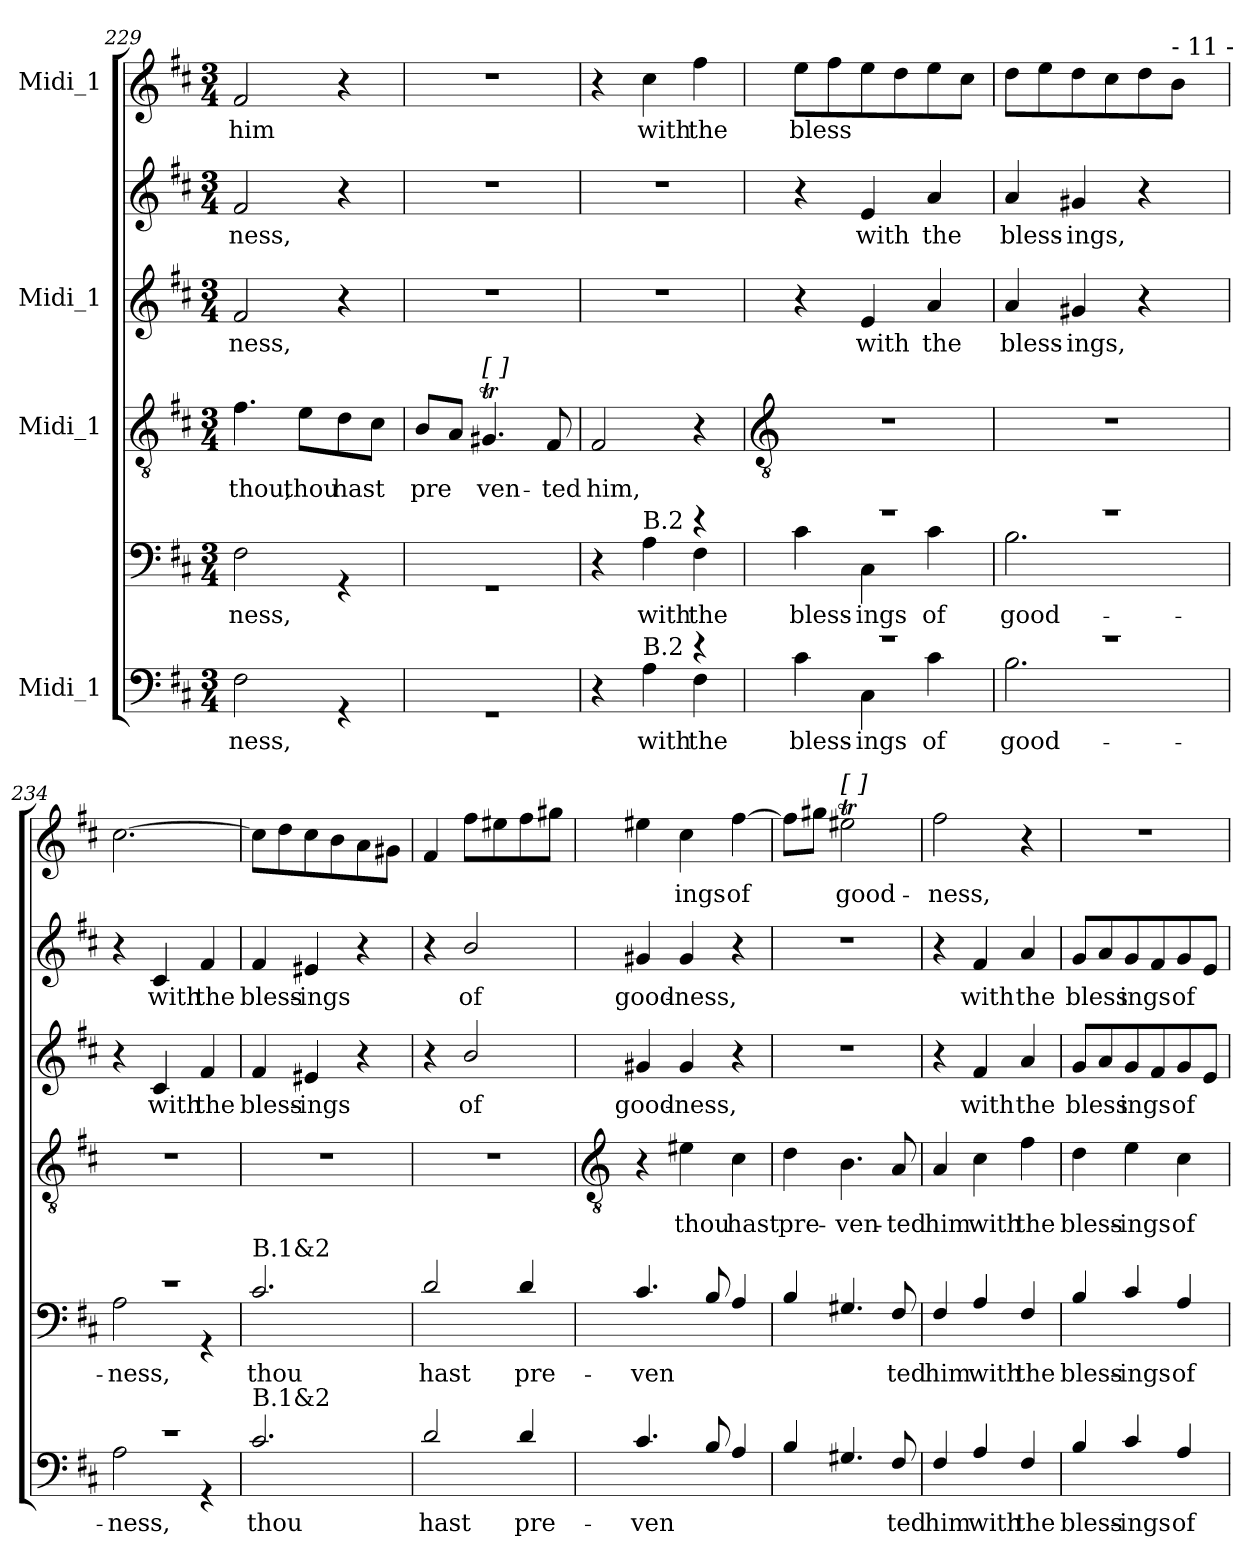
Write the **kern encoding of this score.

**kern	**text	**kern	**text	**kern	**text	**kern	**text	**kern	**text	**kern	**text
*part4	*part4	*part4	*part4	*part3	*part3	*part2	*part2	*part2	*part2	*part1	*part1
*staff6	*staff6	*staff5	*staff5	*staff4	*staff4	*staff3	*staff3	*staff2	*staff2	*staff1	*staff1
*I"Midi_1	*	*	*	*I"Midi_1	*	*I"Midi_1	*	*	*	*I"Midi_1	*
*	*	*clefF4	*	*clefGv2	*	*clefG2	*	*clefG2	*	*clefG2	*
*k[f#c#]	*	*k[f#c#]	*	*k[f#c#]	*	*k[f#c#]	*	*k[f#c#]	*	*k[f#c#]	*
*D:	*	*D:	*	*D:	*	*D:	*	*D:	*	*D:	*
*M3/4	*	*M3/4	*	*M3/4	*	*M3/4	*	*M3/4	*	*M3/4	*
=229	=229	=229	=229	=229	=229	=229	=229	=229	=229	=229	=229
*^	*	*	*	*	*	*	*	*	*	*	*
!	!	!LO:LY:b	!	!LO:LY:b	!	!LO:LY:b	!	!LO:LY:b	!	!LO:LY:b	!	!LO:LY:b
*	*	*	*^	*	*	*	*	*	*	*	*	*
2.ryy	2F#	ness,	2.ryy	2F#	ness,	4.f#	thou,	2f#	-ness,	2f#	-ness,	2f#	him
!	!	!	!	!	!	!	!LO:LY:b	!	!	!	!	!	!
.	.	.	.	.	.	8eL	thou	.	.	.	.	.	.
!	!	!	!	!	!	!	!LO:LY:b	!	!	!	!	!	!
.	4r	.	.	4r	.	8d	hast	4r	.	4r	.	4r	.
.	.	.	.	.	.	8c#J	.	.	.	.	.	.	.
=230	=230	=230	=230	=230	=230	=230	=230	=230	=230	=230	=230	=230	=230
!LO:N:vis=1	!LO:N:vis=1	!	!LO:N:vis=1	!LO:N:vis=1	!	!	!LO:LY:b	!LO:N:vis=1	!	!LO:N:vis=1	!	!LO:N:vis=1	!
2.ryy	2.r	.	2.ryy	2.r	.	8BL	pre	2.r	.	2.r	.	2.r	.
.	.	.	.	.	.	8AJ	.	.	.	.	.	.	.
!	!	!	!	!	!	!LO:TX:a:t=[   ]	!	!	!	!	!	!	!
!	!	!	!	!	!	!	!LO:LY:b	!	!	!	!	!	!
.	.	.	.	.	.	4.G#Xt	ven-	.	.	.	.	.	.
!	!	!	!	!	!	!	!LO:LY:b	!	!	!	!	!	!
.	.	.	.	.	.	8F#	-ted	.	.	.	.	.	.
=231	=231	=231	=231	=231	=231	=231	=231	=231	=231	=231	=231	=231	=231
!	!	!	!	!	!	!	!LO:LY:b	!LO:N:vis=1	!	!LO:N:vis=1	!	!	!
2ryy	4r	.	2ryy	4r	.	2F#	him,	2.r	.	2.r	.	4r	.
!	!	!	!	!LO:TX:a:t=B.2	!	!	!	!	!	!	!	!	!
!	!LO:TX:a:t=B.2	!	!	!	!	!	!	!	!	!	!	!	!
!	!	!LO:LY:b	!	!	!LO:LY:b	!	!	!	!	!	!	!	!LO:LY:b
.	4A	with	.	4A	with	.	.	.	.	.	.	4cc#	with
!	!	!LO:LY:b	!	!	!LO:LY:b	!	!	!	!	!	!	!	!LO:LY:b
4r	4F#	the	4r	4F#	the	4r	.	.	.	.	.	4ff#	the
!!LO:LB:g=z
=232	=232	=232	=232	=232	=232	=232	=232	=232	=232	=232	=232	=232	=232
*	*	*	*	*	*	*clefGv2	*	*	*	*	*	*	*
!LO:N:vis=1	!	!LO:LY:b	!LO:N:vis=1	!	!LO:LY:b	!LO:N:vis=1	!	!	!	!	!	!	!LO:LY:b
2.r	4c#	bless-	2.r	4c#	bless-	2.r	.	4r	.	4r	.	8eeL	bless
.	.	.	.	.	.	.	.	.	.	.	.	8ff#	.
!	!	!LO:LY:b	!	!	!LO:LY:b	!	!	!	!LO:LY:b	!	!LO:LY:b	!	!
.	4C#	-ings	.	4C#	-ings	.	.	4e	with	4e	with	8ee	.
.	.	.	.	.	.	.	.	.	.	.	.	8dd	.
!	!	!LO:LY:b	!	!	!LO:LY:b	!	!	!	!LO:LY:b	!	!LO:LY:b	!	!
.	4c#	of	.	4c#	of	.	.	4a	the	4a	the	8ee	.
.	.	.	.	.	.	.	.	.	.	.	.	8cc#J	.
=233	=233	=233	=233	=233	=233	=233	=233	=233	=233	=233	=233	=233	=233
!LO:N:vis=1	!	!LO:LY:b	!LO:N:vis=1	!	!LO:LY:b	!LO:N:vis=1	!	!	!LO:LY:b	!	!LO:LY:b	!	!
2.r	2.B	good-	2.r	2.B	good-	2.r	.	4a	bless-	4a	bless-	8ddL	.
.	.	.	.	.	.	.	.	.	.	.	.	8ee	.
!	!	!	!	!	!	!	!	!	!LO:LY:b	!	!LO:LY:b	!	!
.	.	.	.	.	.	.	.	4g#X	-ings,	4g#X	-ings,	8dd	.
.	.	.	.	.	.	.	.	.	.	.	.	8cc#	.
.	.	.	.	.	.	.	.	4r	.	4r	.	8dd	.
!	!	!	!	!	!	!	!	!	!	!	!	!LO:TX:a:t=- 11 -	!
.	.	.	.	.	.	.	.	.	.	.	.	8bJ	.
=234	=234	=234	=234	=234	=234	=234	=234	=234	=234	=234	=234	=234	=234
!LO:N:vis=1	!	!LO:LY:b	!LO:N:vis=1	!	!LO:LY:b	!LO:N:vis=1	!	!	!	!	!	!	!
2.r	2A	-ness,	2.r	2A	-ness,	2.r	.	4r	.	4r	.	[2.cc#	.
!	!	!	!	!	!	!	!	!	!LO:LY:b	!	!LO:LY:b	!	!
.	.	.	.	.	.	.	.	4c#	with	4c#	with	.	.
!	!	!	!	!	!	!	!	!	!LO:LY:b	!	!LO:LY:b	!	!
.	4r	.	.	4r	.	.	.	4f#	the	4f#	the	.	.
=235	=235	=235	=235	=235	=235	=235	=235	=235	=235	=235	=235	=235	=235
!	!	!	!LO:TX:a:t=B.1&2	!	!	!	!	!	!	!	!	!	!
!LO:TX:a:t=B.1&2	!	!	!	!	!	!	!	!	!	!	!	!	!
!	!LO:N:vis=1	!LO:LY:b	!	!LO:N:vis=1	!LO:LY:b	!LO:N:vis=1	!	!	!LO:LY:b	!	!LO:LY:b	!	!
2.c#	2.ryy	thou	2.c#	2.ryy	thou	2.r	.	4f#	bless-	4f#	bless-	8cc#L]	.
.	.	.	.	.	.	.	.	.	.	.	.	8dd	.
!	!	!	!	!	!	!	!	!	!LO:LY:b	!	!LO:LY:b	!	!
.	.	.	.	.	.	.	.	4e#X	-ings	4e#X	-ings	8cc#	.
.	.	.	.	.	.	.	.	.	.	.	.	8b	.
.	.	.	.	.	.	.	.	4r	.	4r	.	8a	.
.	.	.	.	.	.	.	.	.	.	.	.	8g#XJ	.
=236	=236	=236	=236	=236	=236	=236	=236	=236	=236	=236	=236	=236	=236
!	!LO:N:vis=1	!LO:LY:b	!	!LO:N:vis=1	!LO:LY:b	!LO:N:vis=1	!	!	!	!	!	!	!
2d	2.ryy	hast	2d	2.ryy	hast	2.r	.	4r	.	4r	.	4f#	.
!	!	!	!	!	!	!	!	!	!LO:LY:b	!	!LO:LY:b	!	!
.	.	.	.	.	.	.	.	2b/	of	2b/	of	8ff#L	.
.	.	.	.	.	.	.	.	.	.	.	.	8ee#X	.
!	!	!LO:LY:b	!	!	!LO:LY:b	!	!	!	!	!	!	!	!
4d	.	pre-	4d	.	pre-	.	.	.	.	.	.	8ff#	.
.	.	.	.	.	.	.	.	.	.	.	.	8gg#XJ	.
!!LO:LB:g=z
=237	=237	=237	=237	=237	=237	=237	=237	=237	=237	=237	=237	=237	=237
*	*	*	*	*	*	*clefGv2	*	*	*	*	*	*	*
!	!LO:N:vis=1	!LO:LY:b	!	!LO:N:vis=1	!LO:LY:b	!	!	!	!LO:LY:b	!	!LO:LY:b	!	!
4.c#	2.ryy	-ven	4.c#	2.ryy	-ven	4r	.	4g#X	good-	4g#X	good-	4ee#X	.
!	!	!	!	!	!	!	!LO:LY:b	!	!LO:LY:b	!	!LO:LY:b	!	!LO:LY:b
.	.	.	.	.	.	4e#X	thou	4g#	-ness,	4g#	-ness,	4cc#	ings
8B	.	.	8B	.	.	.	.	.	.	.	.	.	.
!	!	!	!	!	!	!	!LO:LY:b	!	!	!	!	!	!LO:LY:b
4A	.	.	4A	.	.	4c#	hast	4r	.	4r	.	[4ff#	of
=238	=238	=238	=238	=238	=238	=238	=238	=238	=238	=238	=238	=238	=238
!	!LO:N:vis=1	!	!	!LO:N:vis=1	!	!	!LO:LY:b	!LO:N:vis=1	!	!LO:N:vis=1	!	!	!
4B	2.ryy	.	4B	2.ryy	.	4d	pre-	2.r	.	2.r	.	8ff#L]	.
.	.	.	.	.	.	.	.	.	.	.	.	8gg#XJ	.
!	!	!	!	!	!	!	!	!	!	!	!	!LO:TX:a:t=[   ]	!
!	!	!	!	!	!	!	!LO:LY:b	!	!	!	!	!	!LO:LY:b
4.G#X	.	.	4.G#X	.	.	4.B	-ven-	.	.	.	.	2ee#Xt	good-
!	!	!LO:LY:b	!	!	!LO:LY:b	!	!LO:LY:b	!	!	!	!	!	!
8F#	.	ted	8F#	.	ted	8A	-ted	.	.	.	.	.	.
=239	=239	=239	=239	=239	=239	=239	=239	=239	=239	=239	=239	=239	=239
!	!LO:N:vis=1	!LO:LY:b	!	!LO:N:vis=1	!LO:LY:b	!	!LO:LY:b	!	!	!	!	!	!LO:LY:b
4F#	2.ryy	him	4F#	2.ryy	him	4A	him	4r	.	4r	.	2ff#	-ness,
!	!	!LO:LY:b	!	!	!LO:LY:b	!	!LO:LY:b	!	!LO:LY:b	!	!LO:LY:b	!	!
4A	.	with	4A	.	with	4c#	with	4f#	with	4f#	with	.	.
!	!	!LO:LY:b	!	!	!LO:LY:b	!	!LO:LY:b	!	!LO:LY:b	!	!LO:LY:b	!	!
4F#	.	the	4F#	.	the	4f#	the	4a	the	4a	the	4r	.
=240	=240	=240	=240	=240	=240	=240	=240	=240	=240	=240	=240	=240	=240
!	!LO:N:vis=1	!LO:LY:b	!	!LO:N:vis=1	!LO:LY:b	!	!LO:LY:b	!	!LO:LY:b	!	!LO:LY:b	!LO:N:vis=1	!
4B	2.ryy	bless-	4B	2.ryy	bless-	4d	bless-	8gL	bless	8gL	bless	2.r	.
.	.	.	.	.	.	.	.	8a	.	8a	.	.	.
!	!	!LO:LY:b	!	!	!LO:LY:b	!	!LO:LY:b	!	!LO:LY:b	!	!LO:LY:b	!	!
4c#	.	-ings	4c#	.	-ings	4e	-ings	8g	ings	8g	ings	.	.
.	.	.	.	.	.	.	.	8f#	.	8f#	.	.	.
!	!	!LO:LY:b	!	!	!LO:LY:b	!	!LO:LY:b	!	!LO:LY:b	!	!LO:LY:b	!	!
4A	.	of	4A	.	of	4c#	of	8g	of	8g	of	.	.
.	.	.	.	.	.	.	.	8eJ	.	8eJ	.	.	.
*v	*v	*	*	*	*	*	*	*	*	*	*	*	*
*	*	*v	*v	*	*	*	*	*	*	*	*	*
=	=	=	=	=	=	=	=	=	=	=	=
*-	*-	*-	*-	*-	*-	*-	*-	*-	*-	*-	*-
